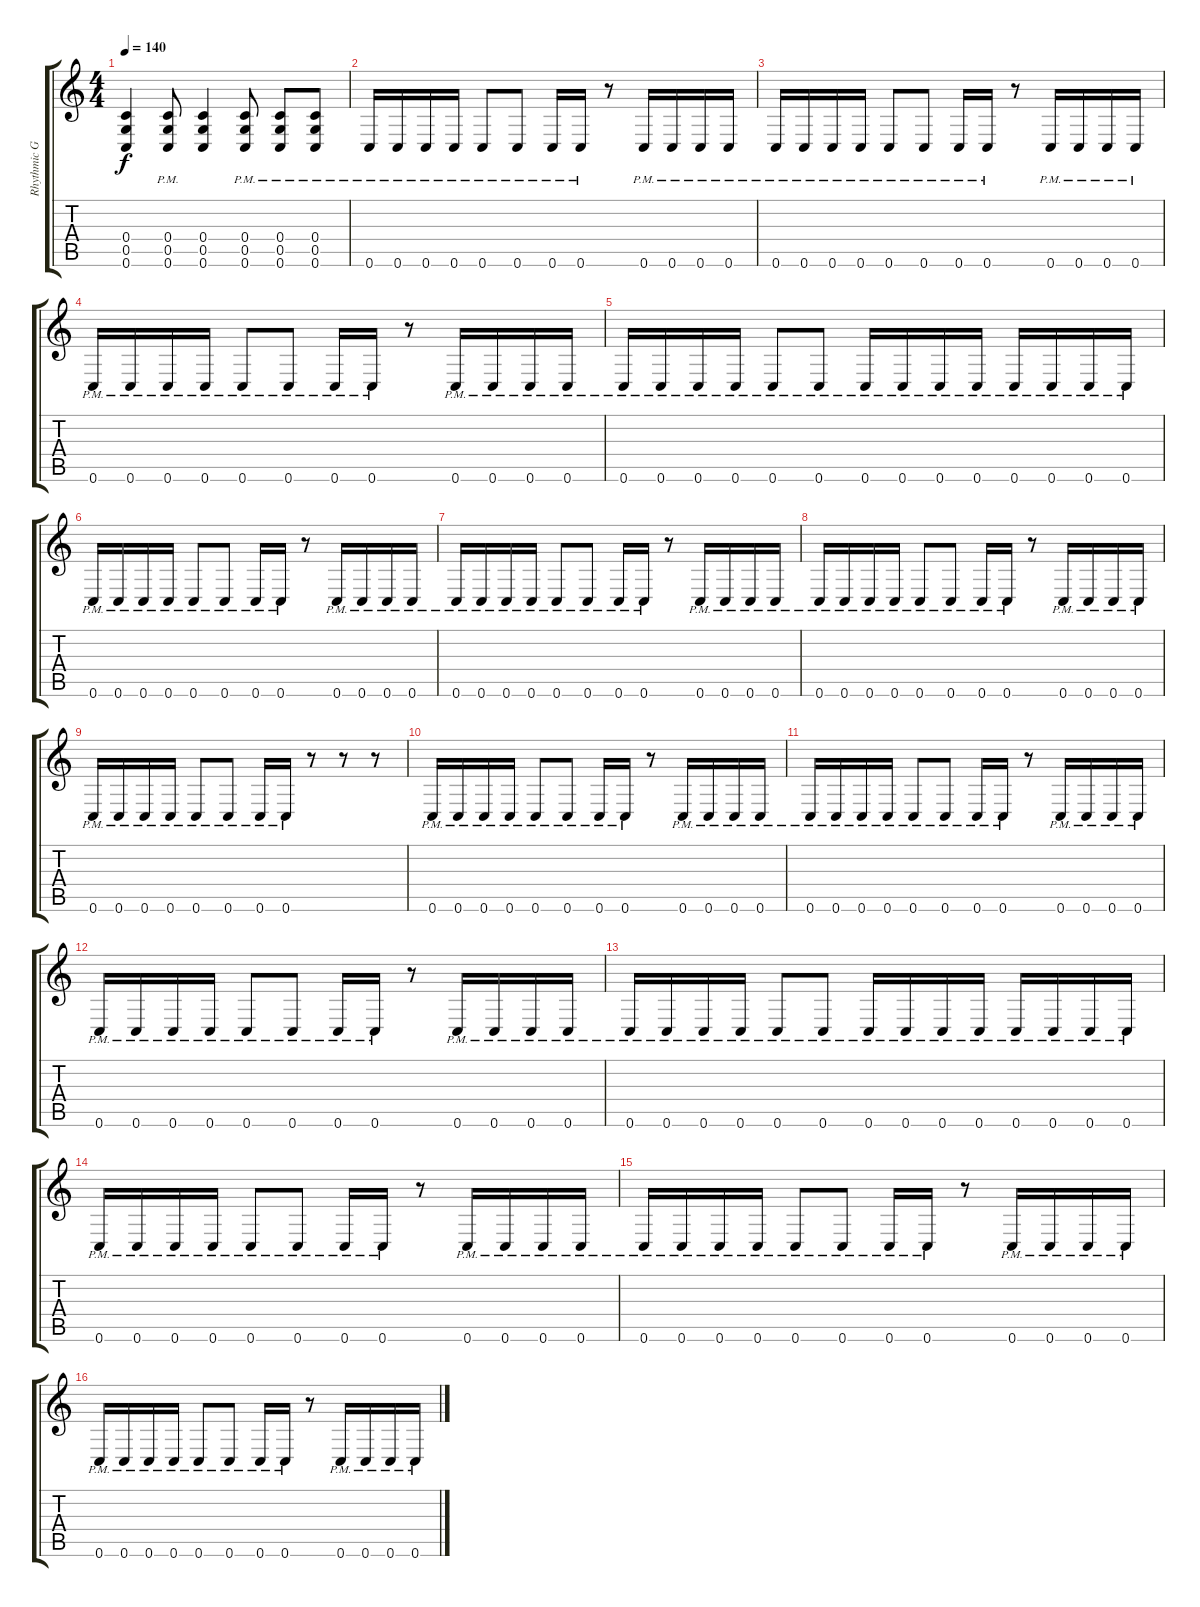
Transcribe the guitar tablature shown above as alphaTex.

\track ("Rhythmic Guitar" "Rhythmic G") {instrument distortionguitar}
\staff {score tabs}
\tuning (D4 A3 F3 C3 G2 C2) {hide}
\ts (4 4)
\tempo 140
\clef g2
\ks c
(0.4{t} 0.5{t} 0.6{t}).4{dy f} (0.4{pm} 0.5{pm} 0.6{pm}).8 (0.4 0.5 0.6).4 (0.4{pm} 0.5{pm} 0.6{pm}).8 (0.4{pm} 0.5{pm} 0.6{pm}).8 (0.4{pm} 0.5{pm} 0.6{pm}).8 |
0.6{pm}.16 0.6{pm}.16 0.6{pm}.16 0.6{pm}.16 0.6{pm}.8 0.6{pm}.8 0.6{pm}.16 0.6{pm}.16 r.8 0.6{pm}.16 0.6{pm}.16 0.6{pm}.16 0.6{pm}.16 |
0.6{pm}.16 0.6{pm}.16 0.6{pm}.16 0.6{pm}.16 0.6{pm}.8 0.6{pm}.8 0.6{pm}.16 0.6{pm}.16 r.8 0.6{pm}.16 0.6{pm}.16 0.6{pm}.16 0.6{pm}.16 |
0.6{pm}.16 0.6{pm}.16 0.6{pm}.16 0.6{pm}.16 0.6{pm}.8 0.6{pm}.8 0.6{pm}.16 0.6{pm}.16 r.8 0.6{pm}.16 0.6{pm}.16 0.6{pm}.16 0.6{pm}.16 |
0.6{pm}.16 0.6{pm}.16 0.6{pm}.16 0.6{pm}.16 0.6{pm}.8 0.6{pm}.8 0.6{pm}.16 0.6{pm}.16 0.6{pm}.16 0.6{pm}.16 0.6{pm}.16 0.6{pm}.16 0.6{pm}.16 0.6{pm}.16 |
0.6{pm}.16 0.6{pm}.16 0.6{pm}.16 0.6{pm}.16 0.6{pm}.8 0.6{pm}.8 0.6{pm}.16 0.6{pm}.16 r.8 0.6{pm}.16 0.6{pm}.16 0.6{pm}.16 0.6{pm}.16 |
0.6{pm}.16 0.6{pm}.16 0.6{pm}.16 0.6{pm}.16 0.6{pm}.8 0.6{pm}.8 0.6{pm}.16 0.6{pm}.16 r.8 0.6{pm}.16 0.6{pm}.16 0.6{pm}.16 0.6{pm}.16 |
0.6{pm}.16 0.6{pm}.16 0.6{pm}.16 0.6{pm}.16 0.6{pm}.8 0.6{pm}.8 0.6{pm}.16 0.6{pm}.16 r.8 0.6{pm}.16 0.6{pm}.16 0.6{pm}.16 0.6{pm}.16 |
0.6{pm}.16 0.6{pm}.16 0.6{pm}.16 0.6{pm}.16 0.6{pm}.8 0.6{pm}.8 0.6{pm}.16 0.6{pm}.16 r.8 r.8 r.8 |
0.6{pm}.16 0.6{pm}.16 0.6{pm}.16 0.6{pm}.16 0.6{pm}.8 0.6{pm}.8 0.6{pm}.16 0.6{pm}.16 r.8 0.6{pm}.16 0.6{pm}.16 0.6{pm}.16 0.6{pm}.16 |
0.6{pm}.16 0.6{pm}.16 0.6{pm}.16 0.6{pm}.16 0.6{pm}.8 0.6{pm}.8 0.6{pm}.16 0.6{pm}.16 r.8 0.6{pm}.16 0.6{pm}.16 0.6{pm}.16 0.6{pm}.16 |
0.6{pm}.16 0.6{pm}.16 0.6{pm}.16 0.6{pm}.16 0.6{pm}.8 0.6{pm}.8 0.6{pm}.16 0.6{pm}.16 r.8 0.6{pm}.16 0.6{pm}.16 0.6{pm}.16 0.6{pm}.16 |
0.6{pm}.16 0.6{pm}.16 0.6{pm}.16 0.6{pm}.16 0.6{pm}.8 0.6{pm}.8 0.6{pm}.16 0.6{pm}.16 0.6{pm}.16 0.6{pm}.16 0.6{pm}.16 0.6{pm}.16 0.6{pm}.16 0.6{pm}.16 |
0.6{pm}.16 0.6{pm}.16 0.6{pm}.16 0.6{pm}.16 0.6{pm}.8 0.6{pm}.8 0.6{pm}.16 0.6{pm}.16 r.8 0.6{pm}.16 0.6{pm}.16 0.6{pm}.16 0.6{pm}.16 |
0.6{pm}.16 0.6{pm}.16 0.6{pm}.16 0.6{pm}.16 0.6{pm}.8 0.6{pm}.8 0.6{pm}.16 0.6{pm}.16 r.8 0.6{pm}.16 0.6{pm}.16 0.6{pm}.16 0.6{pm}.16 |
0.6{pm}.16 0.6{pm}.16 0.6{pm}.16 0.6{pm}.16 0.6{pm}.8 0.6{pm}.8 0.6{pm}.16 0.6{pm}.16 r.8 0.6{pm}.16 0.6{pm}.16 0.6{pm}.16 0.6{pm}.16
